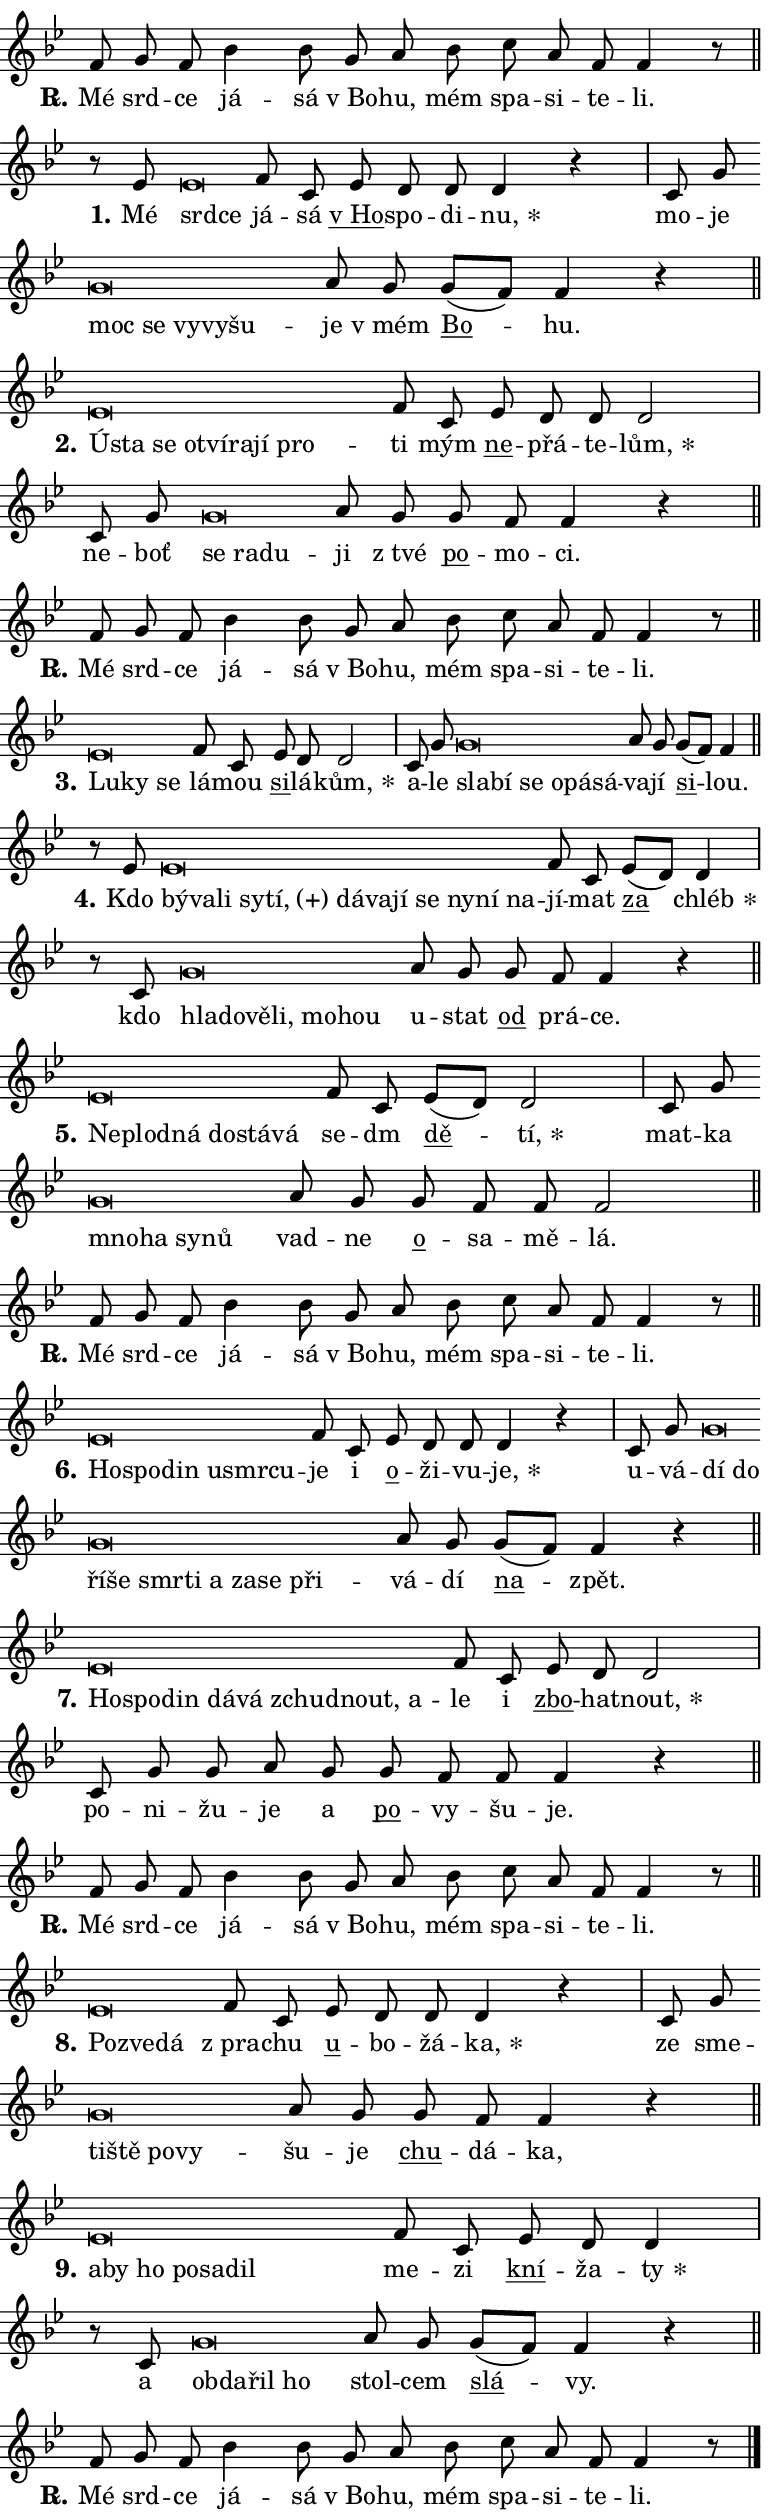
\version "2.24.0"
\header { tagline = "" }
\paper {
  indent = 0\cm
  top-margin = 0\cm
  right-margin = 0.13\cm % to fit lyric hyphens
  bottom-margin = 0\cm
  left-margin = 0\cm
  paper-width = 13\cm
  page-breaking = #ly:one-page-breaking
  system-system-spacing.basic-distance = #11
  score-system-spacing.basic-distance = #11
  ragged-last = ##f
}


%% Author: Thomas Morley
%% https://lists.gnu.org/archive/html/lilypond-user/2020-05/msg00002.html
#(define (line-position grob)
"Returns position of @var[grob} in current system:
   @code{'start}, if at first time-step
   @code{'end}, if at last time-step
   @code{'middle} otherwise
"
  (let* ((col (ly:item-get-column grob))
         (ln (ly:grob-object col 'left-neighbor))
         (rn (ly:grob-object col 'right-neighbor))
         (col-to-check-left (if (ly:grob? ln) ln col))
         (col-to-check-right (if (ly:grob? rn) rn col))
         (break-dir-left
           (and
             (ly:grob-property col-to-check-left 'non-musical #f)
             (ly:item-break-dir col-to-check-left)))
         (break-dir-right
           (and
             (ly:grob-property col-to-check-right 'non-musical #f)
             (ly:item-break-dir col-to-check-right))))
        (cond ((eqv? 1 break-dir-left) 'start)
              ((eqv? -1 break-dir-right) 'end)
              (else 'middle))))

#(define (tranparent-at-line-position vctor)
  (lambda (grob)
  "Relying on @code{line-position} select the relevant enry from @var{vctor}.
Used to determine transparency,"
    (case (line-position grob)
      ((end) (not (vector-ref vctor 0)))
      ((middle) (not (vector-ref vctor 1)))
      ((start) (not (vector-ref vctor 2))))))

noteHeadBreakVisibility =
#(define-music-function (break-visibility)(vector?)
"Makes @code{NoteHead}s transparent relying on @var{break-visibility}"
#{
  \override NoteHead.transparent =
    #(tranparent-at-line-position break-visibility)
#})

#(define delete-ledgers-for-transparent-note-heads
  (lambda (grob)
    "Reads whether a @code{NoteHead} is transparent.
If so this @code{NoteHead} is removed from @code{'note-heads} from
@var{grob}, which is supposed to be @code{LedgerLineSpanner}.
As a result ledgers are not printed for this @code{NoteHead}"
    (let* ((nhds-array (ly:grob-object grob 'note-heads))
           (nhds-list
             (if (ly:grob-array? nhds-array)
                 (ly:grob-array->list nhds-array)
                 '()))
           ;; Relies on the transparent-property being done before
           ;; Staff.LedgerLineSpanner.after-line-breaking is executed.
           ;; This is fragile ...
           (to-keep
             (remove
               (lambda (nhd)
                 (ly:grob-property nhd 'transparent #f))
               nhds-list)))
      ;; TODO find a better method to iterate over grob-arrays, similiar
      ;; to filter/remove etc for lists
      ;; For now rebuilt from scratch
      (set! (ly:grob-object grob 'note-heads)  '())
      (for-each
        (lambda (nhd)
          (ly:pointer-group-interface::add-grob grob 'note-heads nhd))
        to-keep))))

squashNotes = {
  \override NoteHead.X-extent = #'(-0.2 . 0.2)
  \override NoteHead.Y-extent = #'(-0.75 . 0)
  \override NoteHead.stencil =
    #(lambda (grob)
       (let ((pos (ly:grob-property grob 'staff-position)))
         (begin
           (if (< pos -7) (display "ERROR: Lower brevis then expected\n") (display ""))
           (if (<= pos -6) ly:text-interface::print ly:note-head::print))))
}
unSquashNotes = {
  \revert NoteHead.X-extent
  \revert NoteHead.Y-extent
  \revert NoteHead.stencil
}

hideNotes = \noteHeadBreakVisibility #begin-of-line-visible
unHideNotes = \noteHeadBreakVisibility #all-visible

% work-around for resetting accidentals
% https://lilypond.org/doc/v2.23/Documentation/notation/displaying-rhythms#unmetered-music
cadenzaMeasure = {
  \cadenzaOff
  \partial 1024 s1024
  \cadenzaOn
}

#(define-markup-command (accent layout props text) (markup?)
  "Underline accented syllable"
  (interpret-markup layout props
    #{\markup \override #'(offset . 4.3) \underline { #text }#}))

responsum = \markup \concat {
  "R" \hspace #-1.05 \path #0.1 #'((moveto 0 0.07) (lineto 0.9 0.8)) \hspace #0.05 "."
}

spaceSize = #0.6828661417322834 % exact space size for TeX Gyre Schola

\layout {
  \context {
    \Staff
    \remove "Time_signature_engraver"
    \override LedgerLineSpanner.after-line-breaking = #delete-ledgers-for-transparent-note-heads
  }
  \context {
    \Lyrics {
      \override LyricSpace.minimum-distance = \spaceSize
      \override LyricText.font-name = #"TeX Gyre Schola"
      \override LyricText.font-size = 1
      \override StanzaNumber.font-name = #"TeX Gyre Schola Bold"
      \override StanzaNumber.font-size = 1
    }
  }
  \context {
    \Score 
    \override NoteHead.text =
      #(lambda (grob) 
        (let ((pos (ly:grob-property grob 'staff-position)))
          #{\markup {
            \combine
              \halign #-0.55 \raise #(if (= pos -6) 0 0.5) \override #'(thickness . 2) \draw-line #'(3.2 . 0)
              \musicglyph "noteheads.sM1"
          }#}))
  }
}

% magnetic-lyrics.ily
%
%   written by
%     Jean Abou Samra <jean@abou-samra.fr>
%     Werner Lemberg <wl@gnu.org>
%
%   adapted by
%     Jiri Hon <jiri.hon@gmail.com>
%
% Version 2022-Apr-15

% https://www.mail-archive.com/lilypond-user@gnu.org/msg149350.html

#(define (Left_hyphen_pointer_engraver context)
   "Collect syllable-hyphen-syllable occurrences in lyrics and store
them in properties.  This engraver only looks to the left.  For
example, if the lyrics input is @code{foo -- bar}, it does the
following.

@itemize @bullet
@item
Set the @code{text} property of the @code{LyricHyphen} grob between
@q{foo} and @q{bar} to @code{foo}.

@item
Set the @code{left-hyphen} property of the @code{LyricText} grob with
text @q{foo} to the @code{LyricHyphen} grob between @q{foo} and
@q{bar}.
@end itemize

Use this auxiliary engraver in combination with the
@code{lyric-@/text::@/apply-@/magnetic-@/offset!} hook."
   (let ((hyphen #f)
         (text #f))
     (make-engraver
      (acknowledgers
       ((lyric-syllable-interface engraver grob source-engraver)
        (set! text grob)))
      (end-acknowledgers
       ((lyric-hyphen-interface engraver grob source-engraver)
        ;(when (not (grob::has-interface grob 'lyric-space-interface))
          (set! hyphen grob)));)
      ((stop-translation-timestep engraver)
       (when (and text hyphen)
         (ly:grob-set-object! text 'left-hyphen hyphen))
       (set! text #f)
       (set! hyphen #f)))))

#(define (lyric-text::apply-magnetic-offset! grob)
   "If the space between two syllables is less than the value in
property @code{LyricText@/.details@/.squash-threshold}, move the right
syllable to the left so that it gets concatenated with the left
syllable.

Use this function as a hook for
@code{LyricText@/.after-@/line-@/breaking} if the
@code{Left_@/hyphen_@/pointer_@/engraver} is active."
   (let ((hyphen (ly:grob-object grob 'left-hyphen #f)))
     (when hyphen
       (let ((left-text (ly:spanner-bound hyphen LEFT)))
         (when (grob::has-interface left-text 'lyric-syllable-interface)
           (let* ((common (ly:grob-common-refpoint grob left-text X))
                  (this-x-ext (ly:grob-extent grob common X))
                  (left-x-ext
                   (begin
                     ;; Trigger magnetism for left-text.
                     (ly:grob-property left-text 'after-line-breaking)
                     (ly:grob-extent left-text common X)))
                  ;; `delta` is the gap width between two syllables.
                  (delta (- (interval-start this-x-ext)
                            (interval-end left-x-ext)))
                  (details (ly:grob-property grob 'details))
                  (threshold (assoc-get 'squash-threshold details 0.2)))
             (when (< delta threshold)
               (let* (;; We have to manipulate the input text so that
                      ;; ligatures crossing syllable boundaries are not
                      ;; disabled.  For languages based on the Latin
                      ;; script this is essentially a beautification.
                      ;; However, for non-Western scripts it can be a
                      ;; necessity.
                      (lt (ly:grob-property left-text 'text))
                      (rt (ly:grob-property grob 'text))
                      (is-space (grob::has-interface hyphen 'lyric-space-interface))
                      (space (if is-space " " ""))
                      (extra-delta (if is-space spaceSize 0))
                      ;; Append new syllable.
                      (ltrt-space (if (and (string? lt) (string? rt))
                                (string-append lt space rt)
                                (make-concat-markup (list lt space rt))))
                      ;; Right-align `ltrt` to the right side.
                      (ltrt-space-markup (grob-interpret-markup
                               grob
                               (make-translate-markup
                                (cons (interval-length this-x-ext) 0)
                                (make-right-align-markup ltrt-space)))))
                 (begin
                   ;; Don't print `left-text`.
                   (ly:grob-set-property! left-text 'stencil #f)
                   ;; Set text and stencil (which holds all collected
                   ;; syllables so far) and shift it to the left.
                   (ly:grob-set-property! grob 'text ltrt-space)
                   (ly:grob-set-property! grob 'stencil ltrt-space-markup)
                   (ly:grob-translate-axis! grob (- (- delta extra-delta)) X))))))))))


#(define (lyric-hyphen::displace-bounds-first grob)
   ;; Make very sure this callback isn't triggered too early.
   (let ((left (ly:spanner-bound grob LEFT))
         (right (ly:spanner-bound grob RIGHT)))
     (ly:grob-property left 'after-line-breaking)
     (ly:grob-property right 'after-line-breaking)
     (ly:lyric-hyphen::print grob)))

squashThreshold = #0.4

\layout {
  \context {
    \Lyrics
    \consists #Left_hyphen_pointer_engraver
    \override LyricText.after-line-breaking =
      #lyric-text::apply-magnetic-offset!
    \override LyricHyphen.stencil = #lyric-hyphen::displace-bounds-first
    \override LyricText.details.squash-threshold = \squashThreshold
    \override LyricHyphen.minimum-distance = 0
    \override LyricHyphen.minimum-length = \squashThreshold
  }
}

squashText = \override LyricText.details.squash-threshold = 9999
unSquashText = \override LyricText.details.squash-threshold = \squashThreshold

leftText = \override LyricText.self-alignment-X = #LEFT
unLeftText = \revert LyricText.self-alignment-X

starOffset = #(lambda (grob) 
                (let ((x_offset (ly:self-alignment-interface::aligned-on-x-parent grob)))
                  (if (= x_offset 0) 0 (+ x_offset 1.2))))

star = #(define-music-function (syllable)(string?)
"Append star separator at the end of a syllable"
#{
  \once \override LyricText.X-offset = #starOffset
  \lyricmode { \markup {
    #syllable
    \override #'((font-name . "TeX Gyre Schola Bold")) \hspace #0.2 \lower #0.65 \larger "*"
  } }
#})

starAccent = #(define-music-function (syllable)(string?)
"Append star separator at the end of a syllable and make accent"
#{
  \once \override LyricText.X-offset = #starOffset
  \lyricmode { \markup {
    \accent #syllable
    \override #'((font-name . "TeX Gyre Schola Bold")) \hspace #0.2 \lower #0.65 \larger "*"
  } }
#})

breath = #(define-music-function (syllable)(string?)
"Append breathing indicator at the end of a syllable"
#{
  \lyricmode { \markup { #syllable "+" } }
#})

optionalBreath = #(define-music-function (syllable)(string?)
"Append optional breathing indicator at the end of a syllable"
#{
  \lyricmode { \markup { #syllable "(+)" } }
#})


\score {
    <<
        \new Voice = "melody" { \cadenzaOn \key bes \major \relative { f'8 g f bes4 bes8 \bar "" g a bes \bar "" c a f f4 r8 \cadenzaMeasure \bar "||" \break } }
        \new Lyrics \lyricsto "melody" { \lyricmode { \set stanza = \responsum
Mé srd -- ce já -- sá "v Bo" -- hu, mém spa -- si -- te -- li. } }
    >>
    \layout {}
}

\score {
    <<
        \new Voice = "melody" { \cadenzaOn \key bes \major \relative { r8 es' \squashNotes es\breve*1/16 \hideNotes \breve*1/16 \bar "" \unHideNotes \unSquashNotes f8 c \bar "" es d d d4 r \cadenzaMeasure \bar "|" c8 g' \bar "" \squashNotes g\breve*1/16 \hideNotes \breve*1/16 \bar "" \breve*1/16 \bar "" \breve*1/16 \breve*1/16 \bar "" \unHideNotes \unSquashNotes a8 g \bar "" g[( f)] f4 r \cadenzaMeasure \bar "||" \break } }
        \new Lyrics \lyricsto "melody" { \lyricmode { \set stanza = "1."
Mé \leftText srd -- \squashText ce \unLeftText \unSquashText já -- sá \markup \accent "v Ho" -- spo -- di -- \star nu, mo -- je \leftText moc \squashText se vy -- vy -- šu -- \unLeftText \unSquashText je "v mém" \markup \accent Bo -- hu. } }
    >>
    \layout {}
}

\score {
    <<
        \new Voice = "melody" { \cadenzaOn \key bes \major \relative { \squashNotes es'\breve*1/16 \hideNotes \breve*1/16 \bar "" \breve*1/16 \bar "" \breve*1/16 \bar "" \breve*1/16 \bar "" \breve*1/16 \bar "" \breve*1/16 \breve*1/16 \bar "" \unHideNotes \unSquashNotes f8 c \bar "" es d d d2 \cadenzaMeasure \bar "|" c8 g' \bar "" \squashNotes g\breve*1/16 \hideNotes \breve*1/16 \breve*1/16 \bar "" \unHideNotes \unSquashNotes a8 g \bar "" g f f4 r \cadenzaMeasure \bar "||" \break } }
        \new Lyrics \lyricsto "melody" { \lyricmode { \set stanza = "2."
\leftText Ú -- \squashText sta se o -- tví -- ra -- jí pro -- \unLeftText \unSquashText ti mým \markup \accent ne -- přá -- te -- \star lům, ne -- boť \leftText se \squashText ra -- du -- \unLeftText \unSquashText ji "z tvé" \markup \accent po -- mo -- ci. } }
    >>
    \layout {}
}

\score {
    <<
        \new Voice = "melody" { \cadenzaOn \key bes \major \relative { f'8 g f bes4 bes8 \bar "" g a bes \bar "" c a f f4 r8 \cadenzaMeasure \bar "||" \break } }
        \new Lyrics \lyricsto "melody" { \lyricmode { \set stanza = \responsum
Mé srd -- ce já -- sá "v Bo" -- hu, mém spa -- si -- te -- li. } }
    >>
    \layout {}
}

\score {
    <<
        \new Voice = "melody" { \cadenzaOn \key bes \major \relative { \squashNotes es'\breve*1/16 \hideNotes \breve*1/16 \breve*1/16 \bar "" \unHideNotes \unSquashNotes f8 c \bar "" es d d2 \cadenzaMeasure \bar "|" c8 g' \bar "" \squashNotes g\breve*1/16 \hideNotes \breve*1/16 \bar "" \breve*1/16 \bar "" \breve*1/16 \bar "" \breve*1/16 \breve*1/16 \bar "" \unHideNotes \unSquashNotes a8 g \bar "" g[( f)] f4 \cadenzaMeasure \bar "||" \break } }
        \new Lyrics \lyricsto "melody" { \lyricmode { \set stanza = "3."
\leftText Lu -- \squashText ky se \unLeftText \unSquashText lá -- mou \markup \accent si -- lá -- \star kům, a -- le \leftText sla -- \squashText bí se o -- pá -- sá -- \unLeftText \unSquashText va -- jí \markup \accent si -- lou. } }
    >>
    \layout {}
}

\score {
    <<
        \new Voice = "melody" { \cadenzaOn \key bes \major \relative { r8 es' \squashNotes es\breve*1/16 \hideNotes \breve*1/16 \bar "" \breve*1/16 \bar "" \breve*1/16 \bar "" \breve*1/16 \bar "" \breve*1/16 \bar "" \breve*1/16 \bar "" \breve*1/16 \bar "" \breve*1/16 \bar "" \breve*1/16 \bar "" \breve*1/16 \breve*1/16 \bar "" \unHideNotes \unSquashNotes f8 c \bar "" es[( d)] d4 \cadenzaMeasure \bar "|" r8 c8 \squashNotes g'\breve*1/16 \hideNotes \breve*1/16 \bar "" \breve*1/16 \bar "" \breve*1/16 \bar "" \breve*1/16 \breve*1/16 \bar "" \unHideNotes \unSquashNotes a8 g \bar "" g f f4 r \cadenzaMeasure \bar "||" \break } }
        \new Lyrics \lyricsto "melody" { \lyricmode { \set stanza = "4."
Kdo \leftText bý -- \squashText va -- li sy -- \optionalBreath tí, dá -- va -- jí se ny -- ní na -- \unLeftText \unSquashText jí -- mat \markup \accent za \star chléb kdo \leftText hla -- \squashText do -- vě -- li, mo -- hou \unLeftText \unSquashText u -- stat \markup \accent od prá -- ce. } }
    >>
    \layout {}
}

\score {
    <<
        \new Voice = "melody" { \cadenzaOn \key bes \major \relative { \squashNotes es'\breve*1/16 \hideNotes \breve*1/16 \bar "" \breve*1/16 \bar "" \breve*1/16 \bar "" \breve*1/16 \breve*1/16 \bar "" \unHideNotes \unSquashNotes f8 c \bar "" es[( d)] d2 \cadenzaMeasure \bar "|" c8 g' \bar "" \squashNotes g\breve*1/16 \hideNotes \breve*1/16 \bar "" \breve*1/16 \breve*1/16 \bar "" \unHideNotes \unSquashNotes a8 g \bar "" g f f f2 \cadenzaMeasure \bar "||" \break } }
        \new Lyrics \lyricsto "melody" { \lyricmode { \set stanza = "5."
\leftText Ne -- \squashText plod -- ná do -- stá -- vá \unLeftText \unSquashText se -- dm \markup \accent dě -- \star tí, mat -- ka \leftText mno -- \squashText ha sy -- nů \unLeftText \unSquashText vad -- ne \markup \accent o -- sa -- mě -- lá. } }
    >>
    \layout {}
}

\score {
    <<
        \new Voice = "melody" { \cadenzaOn \key bes \major \relative { f'8 g f bes4 bes8 \bar "" g a bes \bar "" c a f f4 r8 \cadenzaMeasure \bar "||" \break } }
        \new Lyrics \lyricsto "melody" { \lyricmode { \set stanza = \responsum
Mé srd -- ce já -- sá "v Bo" -- hu, mém spa -- si -- te -- li. } }
    >>
    \layout {}
}

\score {
    <<
        \new Voice = "melody" { \cadenzaOn \key bes \major \relative { \squashNotes es'\breve*1/16 \hideNotes \breve*1/16 \bar "" \breve*1/16 \bar "" \breve*1/16 \bar "" \breve*1/16 \breve*1/16 \bar "" \unHideNotes \unSquashNotes f8 c \bar "" es d d d4 r \cadenzaMeasure \bar "|" c8 g' \bar "" \squashNotes g\breve*1/16 \hideNotes \breve*1/16 \bar "" \breve*1/16 \bar "" \breve*1/16 \bar "" \breve*1/16 \bar "" \breve*1/16 \bar "" \breve*1/16 \bar "" \breve*1/16 \bar "" \breve*1/16 \breve*1/16 \bar "" \unHideNotes \unSquashNotes a8 g \bar "" g[( f)] f4 r \cadenzaMeasure \bar "||" \break } }
        \new Lyrics \lyricsto "melody" { \lyricmode { \set stanza = "6."
\leftText Ho -- \squashText spo -- din u -- smr -- cu -- \unLeftText \unSquashText je i \markup \accent o -- ži -- vu -- \star je, u -- vá -- \leftText dí \squashText do ří -- še smr -- ti a za -- se při -- \unLeftText \unSquashText vá -- dí \markup \accent na -- zpět. } }
    >>
    \layout {}
}

\score {
    <<
        \new Voice = "melody" { \cadenzaOn \key bes \major \relative { \squashNotes es'\breve*1/16 \hideNotes \breve*1/16 \bar "" \breve*1/16 \bar "" \breve*1/16 \bar "" \breve*1/16 \bar "" \breve*1/16 \bar "" \breve*1/16 \breve*1/16 \bar "" \unHideNotes \unSquashNotes f8 c \bar "" es d d2 \cadenzaMeasure \bar "|" c8 g' \bar "" g a8 g \bar "" g f f f4 r \cadenzaMeasure \bar "||" \break } }
        \new Lyrics \lyricsto "melody" { \lyricmode { \set stanza = "7."
\leftText Ho -- \squashText spo -- din dá -- vá zchud -- nout, a -- \unLeftText \unSquashText le i \markup \accent zbo -- hat -- \star nout, po -- ni -- žu -- je a \markup \accent po -- vy -- šu -- je. } }
    >>
    \layout {}
}

\score {
    <<
        \new Voice = "melody" { \cadenzaOn \key bes \major \relative { f'8 g f bes4 bes8 \bar "" g a bes \bar "" c a f f4 r8 \cadenzaMeasure \bar "||" \break } }
        \new Lyrics \lyricsto "melody" { \lyricmode { \set stanza = \responsum
Mé srd -- ce já -- sá "v Bo" -- hu, mém spa -- si -- te -- li. } }
    >>
    \layout {}
}

\score {
    <<
        \new Voice = "melody" { \cadenzaOn \key bes \major \relative { \squashNotes es'\breve*1/16 \hideNotes \breve*1/16 \breve*1/16 \bar "" \unHideNotes \unSquashNotes f8 c \bar "" es d d d4 r \cadenzaMeasure \bar "|" c8 g' \bar "" \squashNotes g\breve*1/16 \hideNotes \breve*1/16 \bar "" \breve*1/16 \breve*1/16 \bar "" \unHideNotes \unSquashNotes a8 g \bar "" g f f4 r \cadenzaMeasure \bar "||" \break } }
        \new Lyrics \lyricsto "melody" { \lyricmode { \set stanza = "8."
\leftText Po -- \squashText zve -- dá \unLeftText \unSquashText "z pra" -- chu \markup \accent u -- bo -- žá -- \star ka, ze sme -- \leftText ti -- \squashText ště po -- vy -- \unLeftText \unSquashText šu -- je \markup \accent chu -- dá -- ka, } }
    >>
    \layout {}
}

\score {
    <<
        \new Voice = "melody" { \cadenzaOn \key bes \major \relative { \squashNotes es'\breve*1/16 \hideNotes \breve*1/16 \bar "" \breve*1/16 \bar "" \breve*1/16 \bar "" \breve*1/16 \breve*1/16 \bar "" \unHideNotes \unSquashNotes f8 c \bar "" es d d4 \cadenzaMeasure \bar "|" r8 c8 \squashNotes g'\breve*1/16 \hideNotes \breve*1/16 \bar "" \breve*1/16 \breve*1/16 \bar "" \unHideNotes \unSquashNotes a8 g \bar "" g[( f)] f4 r \cadenzaMeasure \bar "||" \break } }
        \new Lyrics \lyricsto "melody" { \lyricmode { \set stanza = "9."
\leftText a -- \squashText by ho po -- sa -- dil \unLeftText \unSquashText me -- zi \markup \accent kní -- ža -- \star ty a \leftText ob -- \squashText da -- řil ho \unLeftText \unSquashText stol -- cem \markup \accent slá -- vy. } }
    >>
    \layout {}
}

\score {
    <<
        \new Voice = "melody" { \cadenzaOn \key bes \major \relative { f'8 g f bes4 bes8 \bar "" g a bes \bar "" c a f f4 r8 \cadenzaMeasure \bar "||" \break } \bar "|." }
        \new Lyrics \lyricsto "melody" { \lyricmode { \set stanza = \responsum
Mé srd -- ce já -- sá "v Bo" -- hu, mém spa -- si -- te -- li. } }
    >>
    \layout {}
}
